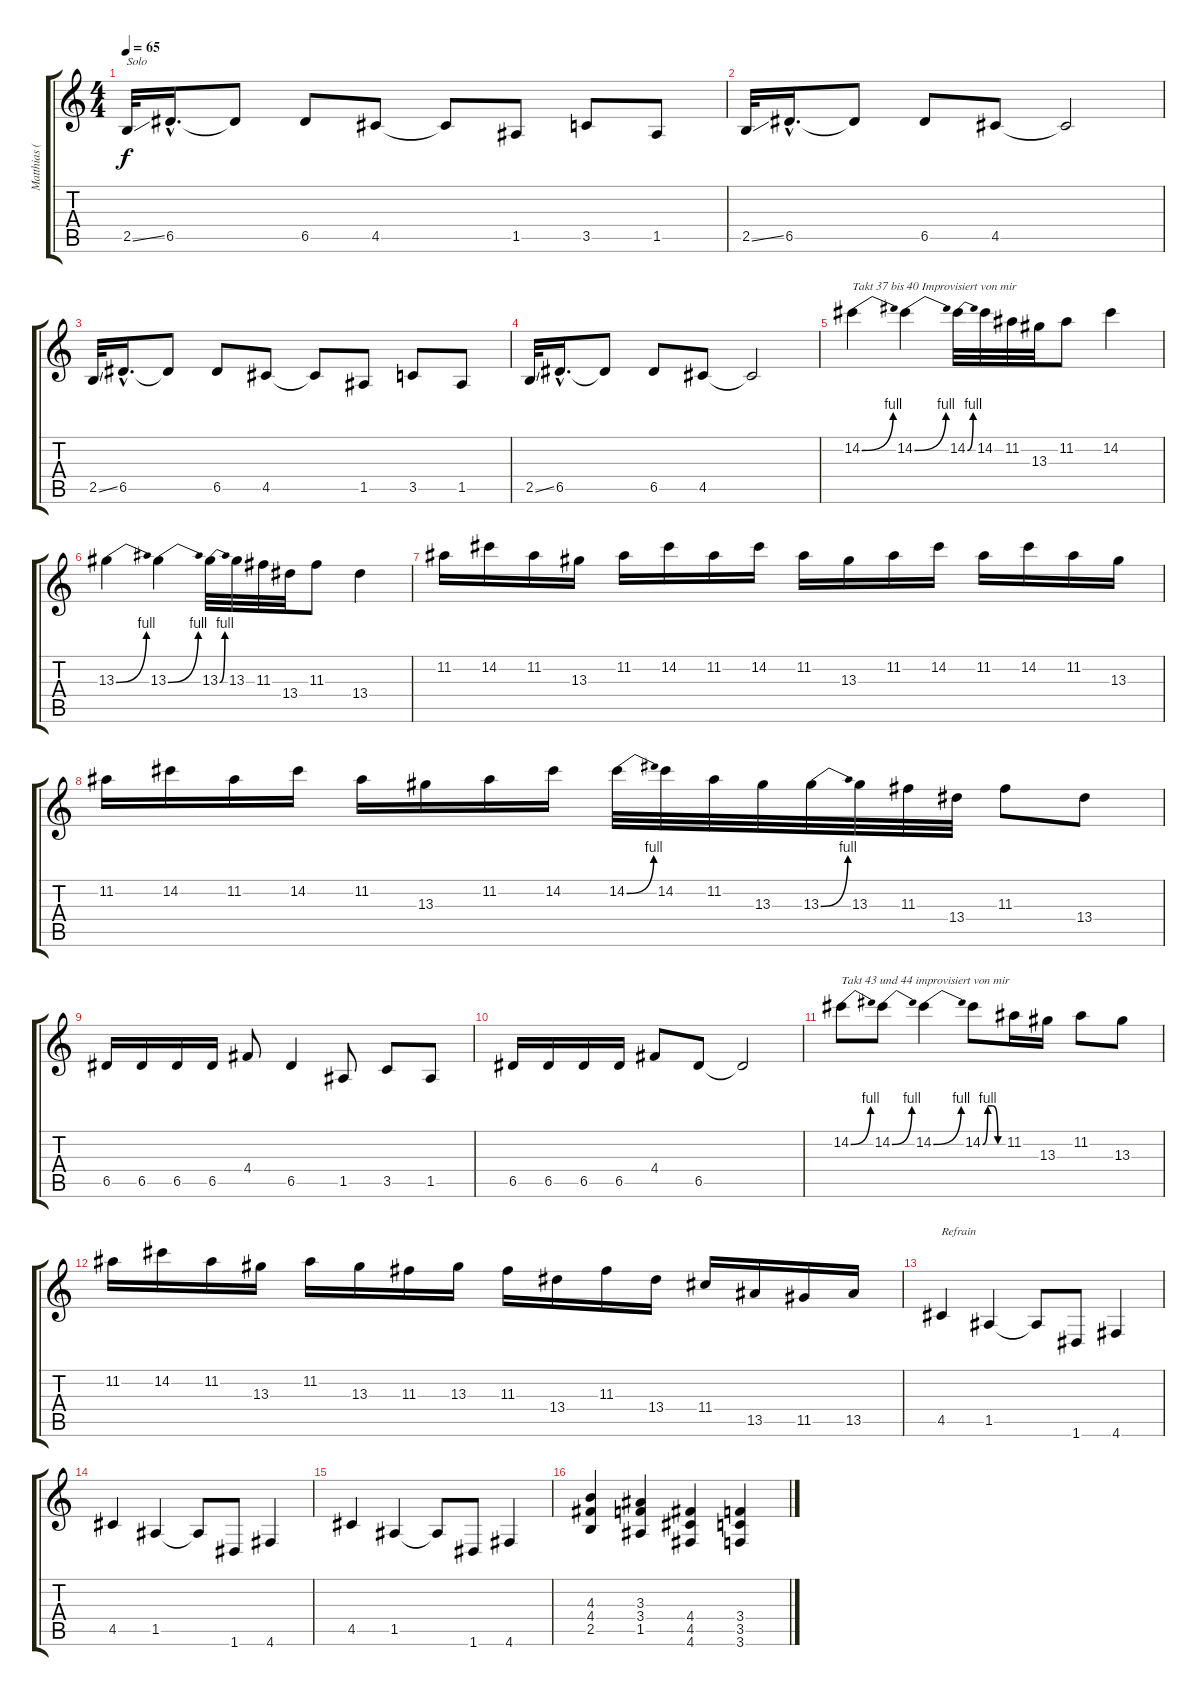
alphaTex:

\track ("Matthias (Gonzo) Röhr" "Matthias (") {instrument overdrivenguitar}
\staff {score tabs}
\tuning (E4 B3 G3 D3 A2 D2) {hide}
\ts (4 4)
\tempo 65
\clef g2
\ks c
2.5{ss}.32{txt "Solo" dy f} 6.5{hac}.16{d} 6.5{t}.8 6.5.8 4.5.8 4.5{t}.8 1.5.8 3.5.8 1.5.8 |
2.5{ss}.32 6.5{hac}.16{d} 6.5{t}.8 6.5.8 4.5.8 4.5{t}.2 |
2.5{ss}.32 6.5{hac}.16{d} 6.5{t}.8 6.5.8 4.5.8 4.5{t}.8 1.5.8 3.5.8 1.5.8 |
2.5{ss}.32 6.5{hac}.16{d} 6.5{t}.8 6.5.8 4.5.8 4.5{t}.2 |
14.2{be (bend 0 0 60 4)}.4{txt "Takt 37 bis 40 Improvisiert von mir"} 14.2{be (bend 0 0 60 4)}.4 14.2{be (bend 0 0 60 4)}.32 14.2.32 11.2.32 13.3.32 11.2.8 14.2.4 |
13.3{be (bend 0 0 60 4)}.4 13.3{be (bend 0 0 60 4)}.4 13.3{be (bend 0 0 60 4)}.32 13.3.32 11.3.32 13.4.32 11.3.8 13.4.4 |
11.2.16 14.2.16 11.2.16 13.3.16 11.2.16 14.2.16 11.2.16 14.2.16 11.2.16 13.3.16 11.2.16 14.2.16 11.2.16 14.2.16 11.2.16 13.3.16 |
11.2.16 14.2.16 11.2.16 14.2.16 11.2.16 13.3.16 11.2.16 14.2.16 14.2{be (bend 0 0 60 4)}.32 14.2.32 11.2.32 13.3.32 13.3{be (bend 0 0 60 4)}.32 13.3.32 11.3.32 13.4.32 11.3.8 13.4.8 |
6.5.16 6.5.16 6.5.16 6.5.16 4.4.8 6.5.4 1.5.8 3.5.8 1.5.8 |
6.5.16 6.5.16 6.5.16 6.5.16 4.4.8 6.5.8 6.5{t}.2 |
14.2{be (bend 0 0 60 4)}.8{txt "Takt 43 und 44 improvisiert von mir"} 14.2{be (bend 0 0 60 4)}.8 14.2{be (bend 0 0 60 4)}.4 14.2{be (custom 0 0 15 4 30 4 45 0 60 0)}.8 11.2.16 13.3.16 11.2.8 13.3.8 |
11.2.16 14.2.16 11.2.16 13.3.16 11.2.16 13.3.16 11.3.16 13.3.16 11.3.16 13.4.16 11.3.16 13.4.16 11.4.16 13.5.16 11.5.16 13.5.16 |
4.5.4{txt "Refrain"} 1.5.4 1.5{t}.8 1.6.8 4.6.4 |
4.5.4 1.5.4 1.5{t}.8 1.6.8 4.6.4 |
4.5.4 1.5.4 1.5{t}.8 1.6.8 4.6.4 |
(4.3 4.4 2.5).4 (3.3 3.4 1.5).4 (4.4 4.5 4.6).4 (3.4 3.5 3.6).4
